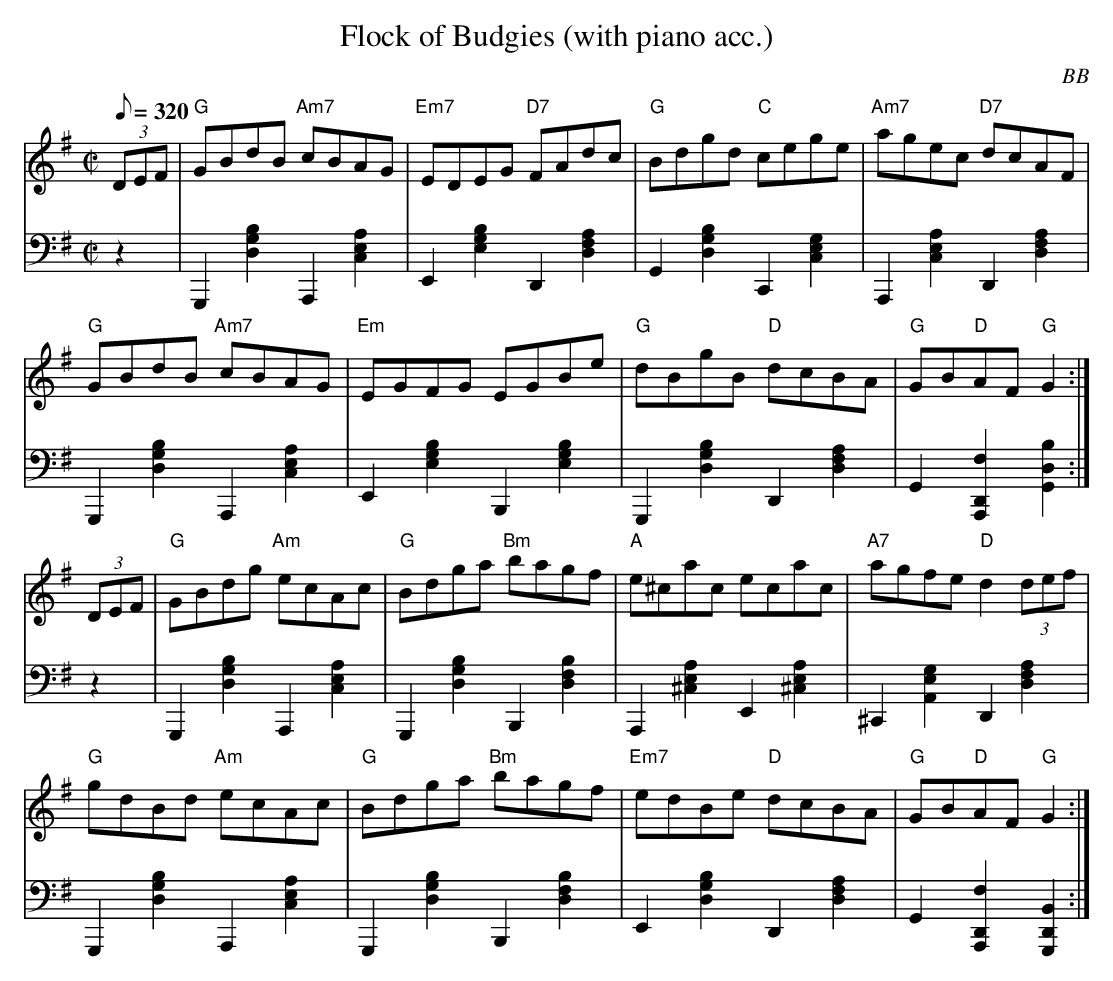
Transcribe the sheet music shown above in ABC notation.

X:1
T: Flock of Budgies (with piano acc.)
C: BB
Q: 1/8=320
M: C|
L: 1/8
V: 1 program 1 73 %flute
V: 2 volume=70 clef=bass m=D program 1 00
K: G
[V:1] (3DEF|"G"GBdB "Am7"cBAG|"Em7"EDEG "D7"FAdc|"G"Bdgd "C"cege|"Am7"agec "D7"dcAF |
[V:2] z2|G,,2[G2D2B2]A,,2[A2C2E2]|E,2[E2B2G2]D,2[A2D2F2]|G,2[G2D2B2]C,2[C2G2E2]|\
A,,2[A2C2E2]D,2[A2D2F2]|
[V:1] "G"GBdB "Am7"cBAG|"Em"EGFG EGBe|"G"dBgB "D"dcBA|"G"GB"D"AF "G"G2 :|
[V:2] G,,2[G2D2B2]A,,2[A2C2E2]|E,2[B2E2G2]B,,2[E2G2B2]|G,,2[G2D2B2]D,2[D2A2F2]|\
G,2[D,2A,,2F2][G,2D2B2]:|
[V:1] (3DEF|"G"GBdg "Am"ecAc|"G"Bdga "Bm"bagf|"A"e^cac ecac|"A7"agfe "D"d2 (3def |
[V:2] z2 |G,,2[G2D2B2]A,,2[A2E2C2]|G,,2[G2D2B2]B,,2[B2D2F2]|A,,2[A2^C2E2]E,2[E2^C2A2]|\
^C,2[G2A,2E2]D,2[D2A2F2]|
[V:1] "G"gdBd "Am"ecAc|"G"Bdga "Bm"bagf|"Em7"edBe "D"dcBA|"G"GB"D"AF "G"G2 :|
[V:2] G,,2[G2D2B2]A,,2[A2E2C2]|G,,2[G2D2B2]B,,2[B2D2F2]|E,2[B2D2G2]D,2[D2A2F2]|\
G,2[D,2A,,2F2][G,,2D,2B,2] :|
